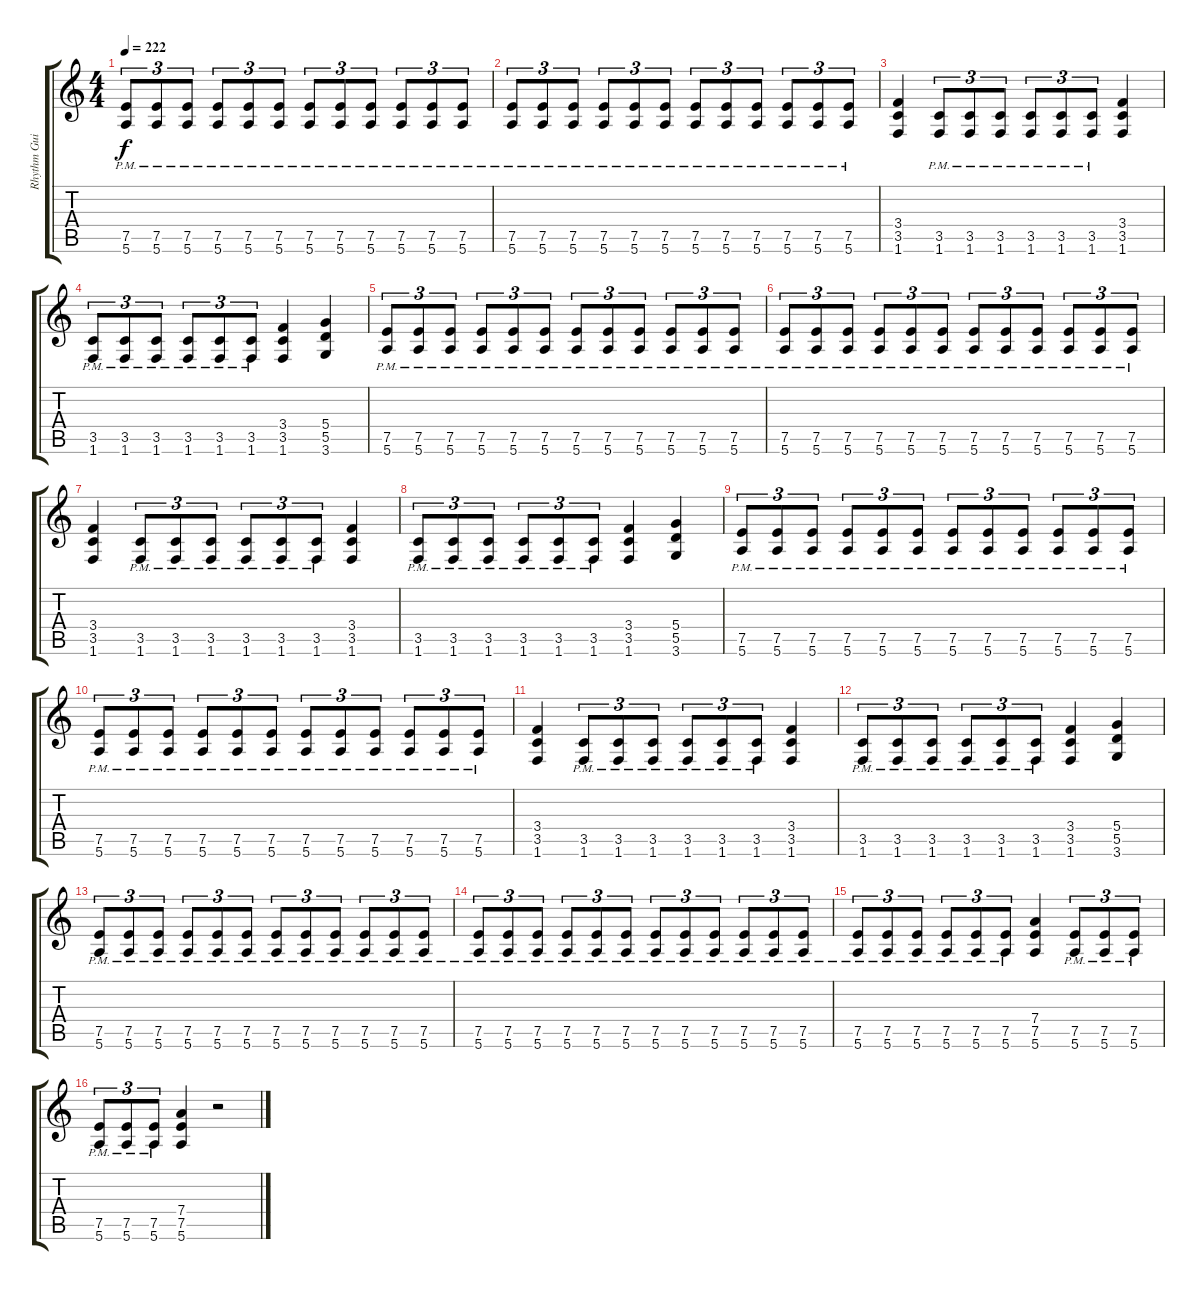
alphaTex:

\track ("Rhythm Guitar" "Rhythm Gui") {instrument distortionguitar}
\staff {score tabs}
\tuning (E4 B3 G3 D3 A2 E2) {hide}
\ts (4 4)
\tempo 222
\clef g2
\ks c
(7.5{pm} 5.6{pm}).8{tu (3 2) dy f instrument distortionguitar} (7.5{pm} 5.6{pm}).8{tu (3 2)} (7.5{pm} 5.6{pm}).8{tu (3 2)} (7.5{pm} 5.6{pm}).8{tu (3 2)} (7.5{pm} 5.6{pm}).8{tu (3 2)} (7.5{pm} 5.6{pm}).8{tu (3 2)} (7.5{pm} 5.6{pm}).8{tu (3 2)} (7.5{pm} 5.6{pm}).8{tu (3 2)} (7.5{pm} 5.6{pm}).8{tu (3 2)} (7.5{pm} 5.6{pm}).8{tu (3 2)} (7.5{pm} 5.6{pm}).8{tu (3 2)} (7.5{pm} 5.6{pm}).8{tu (3 2)} |
(7.5{pm} 5.6{pm}).8{tu (3 2)} (7.5{pm} 5.6{pm}).8{tu (3 2)} (7.5{pm} 5.6{pm}).8{tu (3 2)} (7.5{pm} 5.6{pm}).8{tu (3 2)} (7.5{pm} 5.6{pm}).8{tu (3 2)} (7.5{pm} 5.6{pm}).8{tu (3 2)} (7.5{pm} 5.6{pm}).8{tu (3 2)} (7.5{pm} 5.6{pm}).8{tu (3 2)} (7.5{pm} 5.6{pm}).8{tu (3 2)} (7.5{pm} 5.6{pm}).8{tu (3 2)} (7.5{pm} 5.6{pm}).8{tu (3 2)} (7.5{pm} 5.6{pm}).8{tu (3 2)} |
(3.4 3.5 1.6).4 (3.5{pm} 1.6{pm}).8{tu (3 2)} (3.5{pm} 1.6{pm}).8{tu (3 2)} (3.5{pm} 1.6{pm}).8{tu (3 2)} (3.5{pm} 1.6{pm}).8{tu (3 2)} (3.5{pm} 1.6{pm}).8{tu (3 2)} (3.5{pm} 1.6{pm}).8{tu (3 2)} (3.4 3.5 1.6).4 |
(3.5{pm} 1.6{pm}).8{tu (3 2)} (3.5{pm} 1.6{pm}).8{tu (3 2)} (3.5{pm} 1.6{pm}).8{tu (3 2)} (3.5{pm} 1.6{pm}).8{tu (3 2)} (3.5{pm} 1.6{pm}).8{tu (3 2)} (3.5{pm} 1.6{pm}).8{tu (3 2)} (3.4 3.5 1.6).4 (5.4 5.5 3.6).4 |
(7.5{pm} 5.6{pm}).8{tu (3 2)} (7.5{pm} 5.6{pm}).8{tu (3 2)} (7.5{pm} 5.6{pm}).8{tu (3 2)} (7.5{pm} 5.6{pm}).8{tu (3 2)} (7.5{pm} 5.6{pm}).8{tu (3 2)} (7.5{pm} 5.6{pm}).8{tu (3 2)} (7.5{pm} 5.6{pm}).8{tu (3 2)} (7.5{pm} 5.6{pm}).8{tu (3 2)} (7.5{pm} 5.6{pm}).8{tu (3 2)} (7.5{pm} 5.6{pm}).8{tu (3 2)} (7.5{pm} 5.6{pm}).8{tu (3 2)} (7.5{pm} 5.6{pm}).8{tu (3 2)} |
(7.5{pm} 5.6{pm}).8{tu (3 2)} (7.5{pm} 5.6{pm}).8{tu (3 2)} (7.5{pm} 5.6{pm}).8{tu (3 2)} (7.5{pm} 5.6{pm}).8{tu (3 2)} (7.5{pm} 5.6{pm}).8{tu (3 2)} (7.5{pm} 5.6{pm}).8{tu (3 2)} (7.5{pm} 5.6{pm}).8{tu (3 2)} (7.5{pm} 5.6{pm}).8{tu (3 2)} (7.5{pm} 5.6{pm}).8{tu (3 2)} (7.5{pm} 5.6{pm}).8{tu (3 2)} (7.5{pm} 5.6{pm}).8{tu (3 2)} (7.5{pm} 5.6{pm}).8{tu (3 2)} |
(3.4 3.5 1.6).4 (3.5{pm} 1.6{pm}).8{tu (3 2)} (3.5{pm} 1.6{pm}).8{tu (3 2)} (3.5{pm} 1.6{pm}).8{tu (3 2)} (3.5{pm} 1.6{pm}).8{tu (3 2)} (3.5{pm} 1.6{pm}).8{tu (3 2)} (3.5{pm} 1.6{pm}).8{tu (3 2)} (3.4 3.5 1.6).4 |
(3.5{pm} 1.6{pm}).8{tu (3 2)} (3.5{pm} 1.6{pm}).8{tu (3 2)} (3.5{pm} 1.6{pm}).8{tu (3 2)} (3.5{pm} 1.6{pm}).8{tu (3 2)} (3.5{pm} 1.6{pm}).8{tu (3 2)} (3.5{pm} 1.6{pm}).8{tu (3 2)} (3.4 3.5 1.6).4 (5.4 5.5 3.6).4 |
(7.5{pm} 5.6{pm}).8{tu (3 2)} (7.5{pm} 5.6{pm}).8{tu (3 2)} (7.5{pm} 5.6{pm}).8{tu (3 2)} (7.5{pm} 5.6{pm}).8{tu (3 2)} (7.5{pm} 5.6{pm}).8{tu (3 2)} (7.5{pm} 5.6{pm}).8{tu (3 2)} (7.5{pm} 5.6{pm}).8{tu (3 2)} (7.5{pm} 5.6{pm}).8{tu (3 2)} (7.5{pm} 5.6{pm}).8{tu (3 2)} (7.5{pm} 5.6{pm}).8{tu (3 2)} (7.5{pm} 5.6{pm}).8{tu (3 2)} (7.5{pm} 5.6{pm}).8{tu (3 2)} |
(7.5{pm} 5.6{pm}).8{tu (3 2)} (7.5{pm} 5.6{pm}).8{tu (3 2)} (7.5{pm} 5.6{pm}).8{tu (3 2)} (7.5{pm} 5.6{pm}).8{tu (3 2)} (7.5{pm} 5.6{pm}).8{tu (3 2)} (7.5{pm} 5.6{pm}).8{tu (3 2)} (7.5{pm} 5.6{pm}).8{tu (3 2)} (7.5{pm} 5.6{pm}).8{tu (3 2)} (7.5{pm} 5.6{pm}).8{tu (3 2)} (7.5{pm} 5.6{pm}).8{tu (3 2)} (7.5{pm} 5.6{pm}).8{tu (3 2)} (7.5{pm} 5.6{pm}).8{tu (3 2)} |
(3.4 3.5 1.6).4 (3.5{pm} 1.6{pm}).8{tu (3 2)} (3.5{pm} 1.6{pm}).8{tu (3 2)} (3.5{pm} 1.6{pm}).8{tu (3 2)} (3.5{pm} 1.6{pm}).8{tu (3 2)} (3.5{pm} 1.6{pm}).8{tu (3 2)} (3.5{pm} 1.6{pm}).8{tu (3 2)} (3.4 3.5 1.6).4 |
(3.5{pm} 1.6{pm}).8{tu (3 2)} (3.5{pm} 1.6{pm}).8{tu (3 2)} (3.5{pm} 1.6{pm}).8{tu (3 2)} (3.5{pm} 1.6{pm}).8{tu (3 2)} (3.5{pm} 1.6{pm}).8{tu (3 2)} (3.5{pm} 1.6{pm}).8{tu (3 2)} (3.4 3.5 1.6).4 (5.4 5.5 3.6).4 |
(7.5{pm} 5.6{pm}).8{tu (3 2)} (7.5{pm} 5.6{pm}).8{tu (3 2)} (7.5{pm} 5.6{pm}).8{tu (3 2)} (7.5{pm} 5.6{pm}).8{tu (3 2)} (7.5{pm} 5.6{pm}).8{tu (3 2)} (7.5{pm} 5.6{pm}).8{tu (3 2)} (7.5{pm} 5.6{pm}).8{tu (3 2)} (7.5{pm} 5.6{pm}).8{tu (3 2)} (7.5{pm} 5.6{pm}).8{tu (3 2)} (7.5{pm} 5.6{pm}).8{tu (3 2)} (7.5{pm} 5.6{pm}).8{tu (3 2)} (7.5{pm} 5.6{pm}).8{tu (3 2)} |
(7.5{pm} 5.6{pm}).8{tu (3 2)} (7.5{pm} 5.6{pm}).8{tu (3 2)} (7.5{pm} 5.6{pm}).8{tu (3 2)} (7.5{pm} 5.6{pm}).8{tu (3 2)} (7.5{pm} 5.6{pm}).8{tu (3 2)} (7.5{pm} 5.6{pm}).8{tu (3 2)} (7.5{pm} 5.6{pm}).8{tu (3 2)} (7.5{pm} 5.6{pm}).8{tu (3 2)} (7.5{pm} 5.6{pm}).8{tu (3 2)} (7.5{pm} 5.6{pm}).8{tu (3 2)} (7.5{pm} 5.6{pm}).8{tu (3 2)} (7.5{pm} 5.6{pm}).8{tu (3 2)} |
(7.5{pm} 5.6{pm}).8{tu (3 2)} (7.5{pm} 5.6{pm}).8{tu (3 2)} (7.5{pm} 5.6{pm}).8{tu (3 2)} (7.5{pm} 5.6{pm}).8{tu (3 2)} (7.5{pm} 5.6{pm}).8{tu (3 2)} (7.5{pm} 5.6{pm}).8{tu (3 2)} (7.4 7.5 5.6).4 (7.5{pm} 5.6{pm}).8{tu (3 2)} (7.5{pm} 5.6{pm}).8{tu (3 2)} (7.5{pm} 5.6{pm}).8{tu (3 2)} |
(7.5{pm} 5.6{pm}).8{tu (3 2)} (7.5{pm} 5.6{pm}).8{tu (3 2)} (7.5{pm} 5.6{pm}).8{tu (3 2)} (7.4 7.5 5.6).4 r.2
